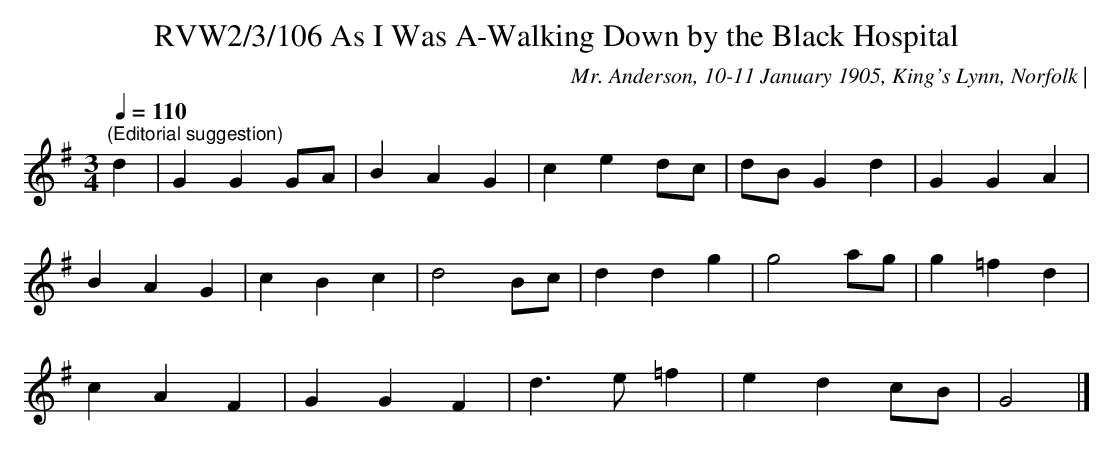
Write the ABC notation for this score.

X:1
T:RVW2/3/106 As I Was A-Walking Down by the Black Hospital
C:Mr. Anderson, 10-11 January 1905, King's Lynn, Norfolk |
L:1/4
Q:1/4=110
M:3/4
K:G
"^(Editorial suggestion)" d | G G G/A/ | B A G | c e d/c/ | d/B/ G d | G G A |$ B A G | c B c |
d2 B/c/ | d d g | g2 a/g/ | g =f d |$ c A F | G G F | d3/2 e/ =f | e d c/B/ | G2 |]
